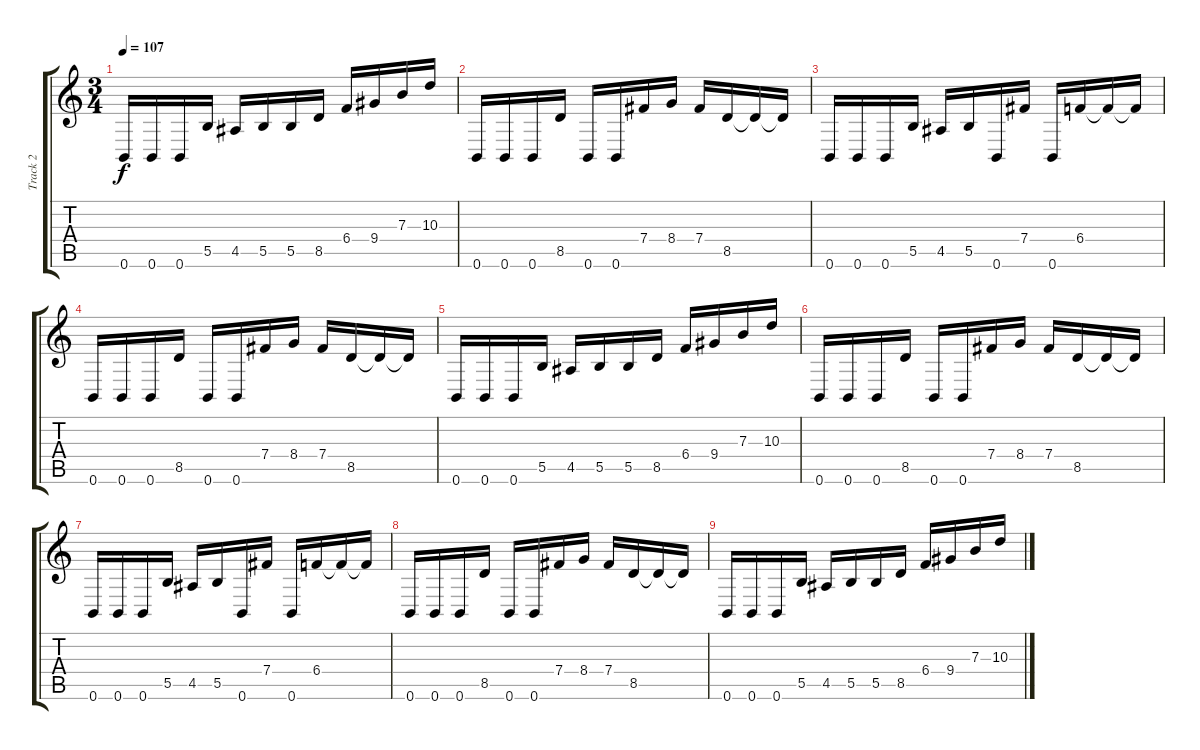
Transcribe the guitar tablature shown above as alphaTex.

\track ("Track 2" "Track 2") {instrument distortionguitar}
\staff {score tabs}
\tuning (Db4 Ab3 E3 B2 Gb2 B1) {hide}
\ts (3 4)
\tempo 107
\clef g2
\ks c
0.6.16{dy f} 0.6.16 0.6.16 5.5.16 4.5.16 5.5.16 5.5.16 8.5.16 6.4.16 9.4.16 7.3.16 10.3.16 |
0.6.16 0.6.16 0.6.16 8.5.16 0.6.16 0.6.16 7.4.16 8.4.16 7.4.16 8.5.16 8.5{t}.16 8.5{t}.16 |
0.6.16 0.6.16 0.6.16 5.5.16 4.5.16 5.5.16 0.6.16 7.4.16 0.6.16 6.4.16 6.4{t}.16 6.4{t}.16 |
0.6.16 0.6.16 0.6.16 8.5.16 0.6.16 0.6.16 7.4.16 8.4.16 7.4.16 8.5.16 8.5{t}.16 8.5{t}.16 |
0.6.16 0.6.16 0.6.16 5.5.16 4.5.16 5.5.16 5.5.16 8.5.16 6.4.16 9.4.16 7.3.16 10.3.16 |
0.6.16 0.6.16 0.6.16 8.5.16 0.6.16 0.6.16 7.4.16 8.4.16 7.4.16 8.5.16 8.5{t}.16 8.5{t}.16 |
0.6.16 0.6.16 0.6.16 5.5.16 4.5.16 5.5.16 0.6.16 7.4.16 0.6.16 6.4.16 6.4{t}.16 6.4{t}.16 |
0.6.16 0.6.16 0.6.16 8.5.16 0.6.16 0.6.16 7.4.16 8.4.16 7.4.16 8.5.16 8.5{t}.16 8.5{t}.16 |
0.6.16 0.6.16 0.6.16 5.5.16 4.5.16 5.5.16 5.5.16 8.5.16 6.4.16 9.4.16 7.3.16 10.3.16
